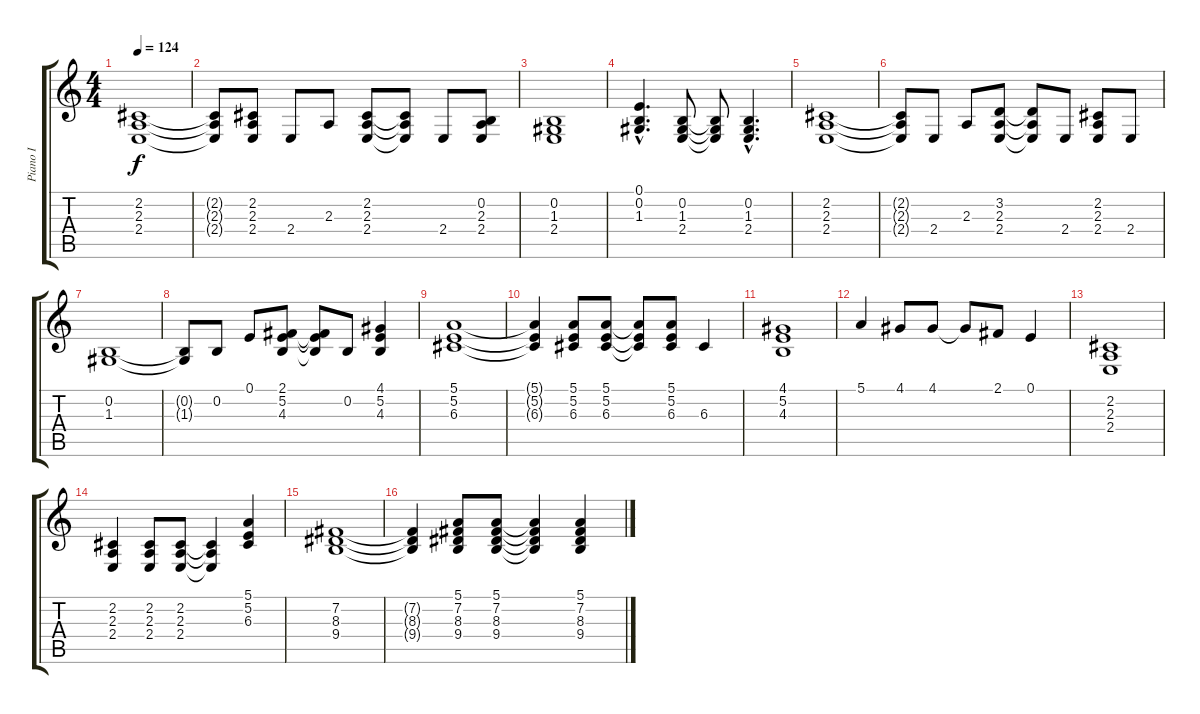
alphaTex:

\track ("Piano I" "Piano I") {instrument acousticgrandpiano}
\staff {score tabs}
\tuning (E4 B3 G3 D3 A2 E2) {hide}
\ts (4 4)
\tempo 124
\clef g2
\ks c
(2.2 2.3 2.4).1{dy f} |
(2.2{t} 2.3{t} 2.4{t}).8 (2.2 2.3 2.4).8 2.4.8 2.3.8 (2.2 2.3 2.4).8 (2.2{t} 2.3{t} 2.4{t}).8 2.4.8 (0.2 2.3 2.4).8 |
(0.2 1.3 2.4).1 |
(0.1{hac} 0.2{hac} 1.3{hac}).4{d} (0.2 1.3 2.4).8 (0.2{t} 1.3{t} 2.4{t}).8 (0.2{hac} 1.3{hac} 2.4{hac}).4{d} |
(2.2 2.3 2.4).1 |
(2.2{t} 2.3{t} 2.4{t}).8 2.4.8 2.3.8 (3.2 2.3 2.4).8 (3.2{t} 2.3{t} 2.4{t}).8 2.4.8 (2.2 2.3 2.4).8 2.4.8 |
(0.2 1.3).1 |
(0.2{t} 1.3{t}).8 0.2.8 0.1.8 (2.1 5.2 4.3).8 (2.1{t} 5.2{t} 4.3{t}).8 0.2.8 (4.1 5.2 4.3).4 |
(5.1 5.2 6.3).1 |
(5.1{t} 5.2{t} 6.3{t}).4 (5.1 5.2 6.3).8 (5.1 5.2 6.3).8 (5.1{t} 5.2{t} 6.3{t}).8 (5.1 5.2 6.3).8 6.3.4 |
(4.1 5.2 4.3).1 |
5.1.4 4.1.8 4.1.8 4.1{t}.8 2.1.8 0.1.4 |
(2.2 2.3 2.4).1 |
(2.2 2.3 2.4).4 (2.2 2.3 2.4).8 (2.2 2.3 2.4).8 (2.2{t} 2.3{t} 2.4{t}).4 (5.1 5.2 6.3).4 |
(7.2 8.3 9.4).1 |
(7.2{t} 8.3{t} 9.4{t}).4 (5.1 7.2 8.3 9.4).8 (5.1 7.2 8.3 9.4).8 (5.1{t} 7.2{t} 8.3{t} 9.4{t}).4 (5.1 7.2 8.3 9.4).4
